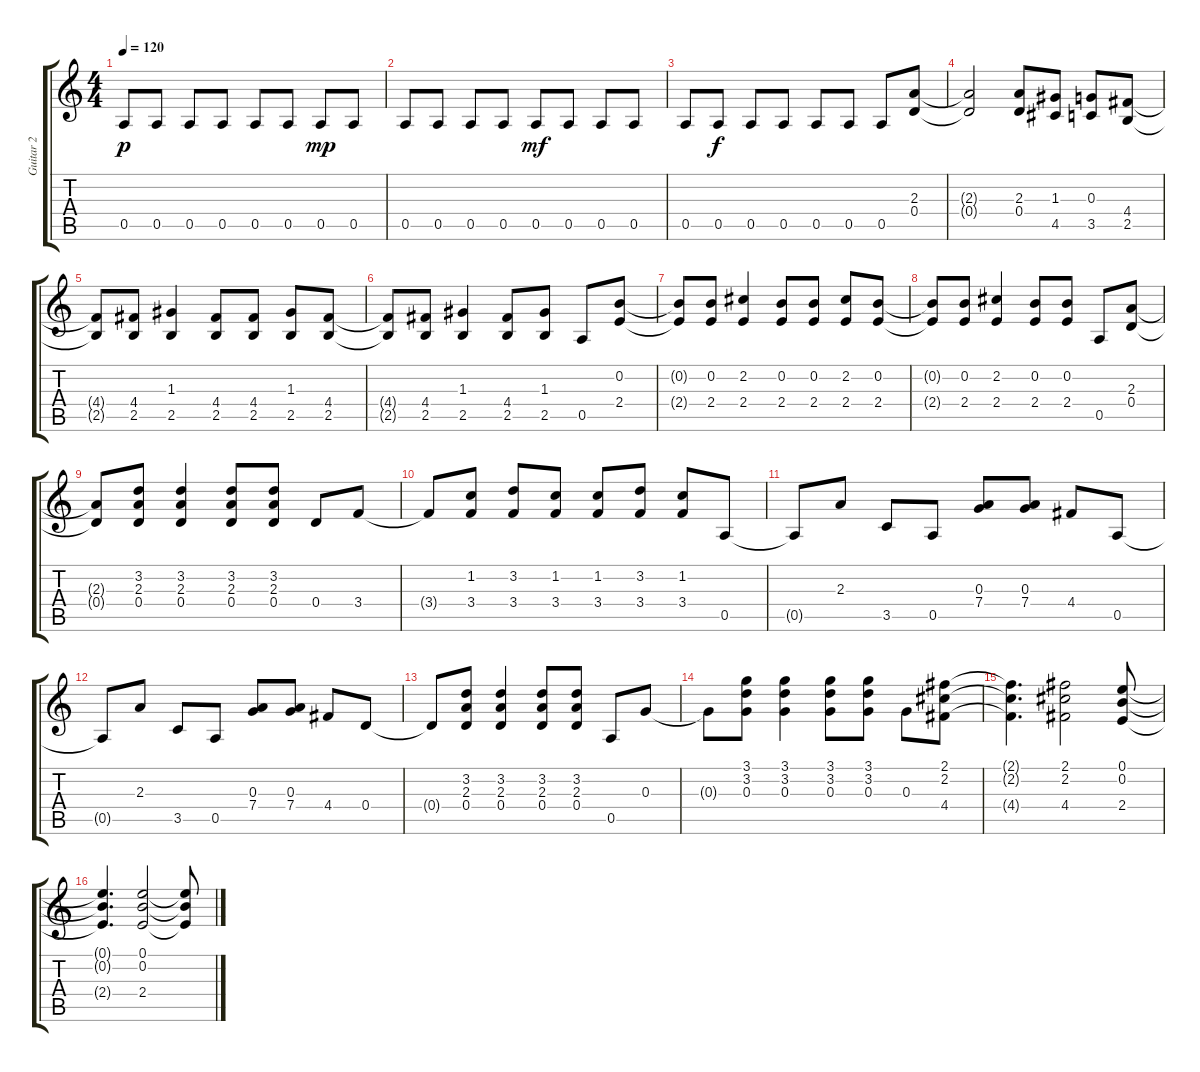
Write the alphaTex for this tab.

\track ("Guitar 2" "Guitar 2") {instrument distortionguitar}
\staff {score tabs}
\tuning (E4 B3 G3 D3 A2 E2) {hide}
\ts (4 4)
\tempo 120
\clef g2
\ks c
0.5.8{dy p} 0.5.8 0.5.8 0.5.8 0.5.8 0.5.8 0.5.8{dy mp} 0.5.8 |
0.5.8 0.5.8 0.5.8 0.5.8 0.5.8{dy mf} 0.5.8 0.5.8 0.5.8 |
0.5.8 0.5.8{dy f} 0.5.8 0.5.8 0.5.8 0.5.8 0.5.8 (2.3 0.4).8 |
(2.3{t} 0.4{t}).2 (2.3 0.4).8 (1.3 4.5).8 (0.3 3.5).8 (4.4 2.5).8 |
(4.4{t} 2.5{t}).8 (4.4 2.5).8 (1.3 2.5).4 (4.4 2.5).8 (4.4 2.5).8 (1.3 2.5).8 (4.4 2.5).8 |
(4.4{t} 2.5{t}).8 (4.4 2.5).8 (1.3 2.5).4 (4.4 2.5).8 (1.3 2.5).8 0.5.8 (0.2 2.4).8 |
(0.2{t} 2.4{t}).8 (0.2 2.4).8 (2.2 2.4).4 (0.2 2.4).8 (0.2 2.4).8 (2.2 2.4).8 (0.2 2.4).8 |
(0.2{t} 2.4{t}).8 (0.2 2.4).8 (2.2 2.4).4 (0.2 2.4).8 (0.2 2.4).8 0.5.8 (2.3 0.4).8 |
(2.3{t} 0.4{t}).8 (3.2 2.3 0.4).8 (3.2 2.3 0.4).4 (3.2 2.3 0.4).8 (3.2 2.3 0.4).8 0.4.8 3.4.8 |
3.4{t}.8 (1.2 3.4).8 (3.2 3.4).8 (1.2 3.4).8 (1.2 3.4).8 (3.2 3.4).8 (1.2 3.4).8 0.5.8 |
0.5{t}.8 2.3.8 3.5.8 0.5.8 (0.3 7.4).8 (0.3 7.4).8 4.4.8 0.5.8 |
0.5{t}.8 2.3.8 3.5.8 0.5.8 (0.3 7.4).8 (0.3 7.4).8 4.4.8 0.4.8 |
0.4{t}.8 (3.2 2.3 0.4).8 (3.2 2.3 0.4).4 (3.2 2.3 0.4).8 (3.2 2.3 0.4).8 0.5.8 0.3.8 |
0.3{t}.8 (3.1 3.2 0.3).8 (3.1 3.2 0.3).4 (3.1 3.2 0.3).8 (3.1 3.2 0.3).8 0.3.8 (2.1 2.2 4.4).8 |
(2.1{t} 2.2{t} 4.4{t}).4{d} (2.1 2.2 4.4).2 (0.1 0.2 2.4).8 |
(0.1{t} 0.2{t} 2.4{t}).4{d} (0.1 0.2 2.4).2 (0.1{t} 0.2{t} 2.4{t}).8
